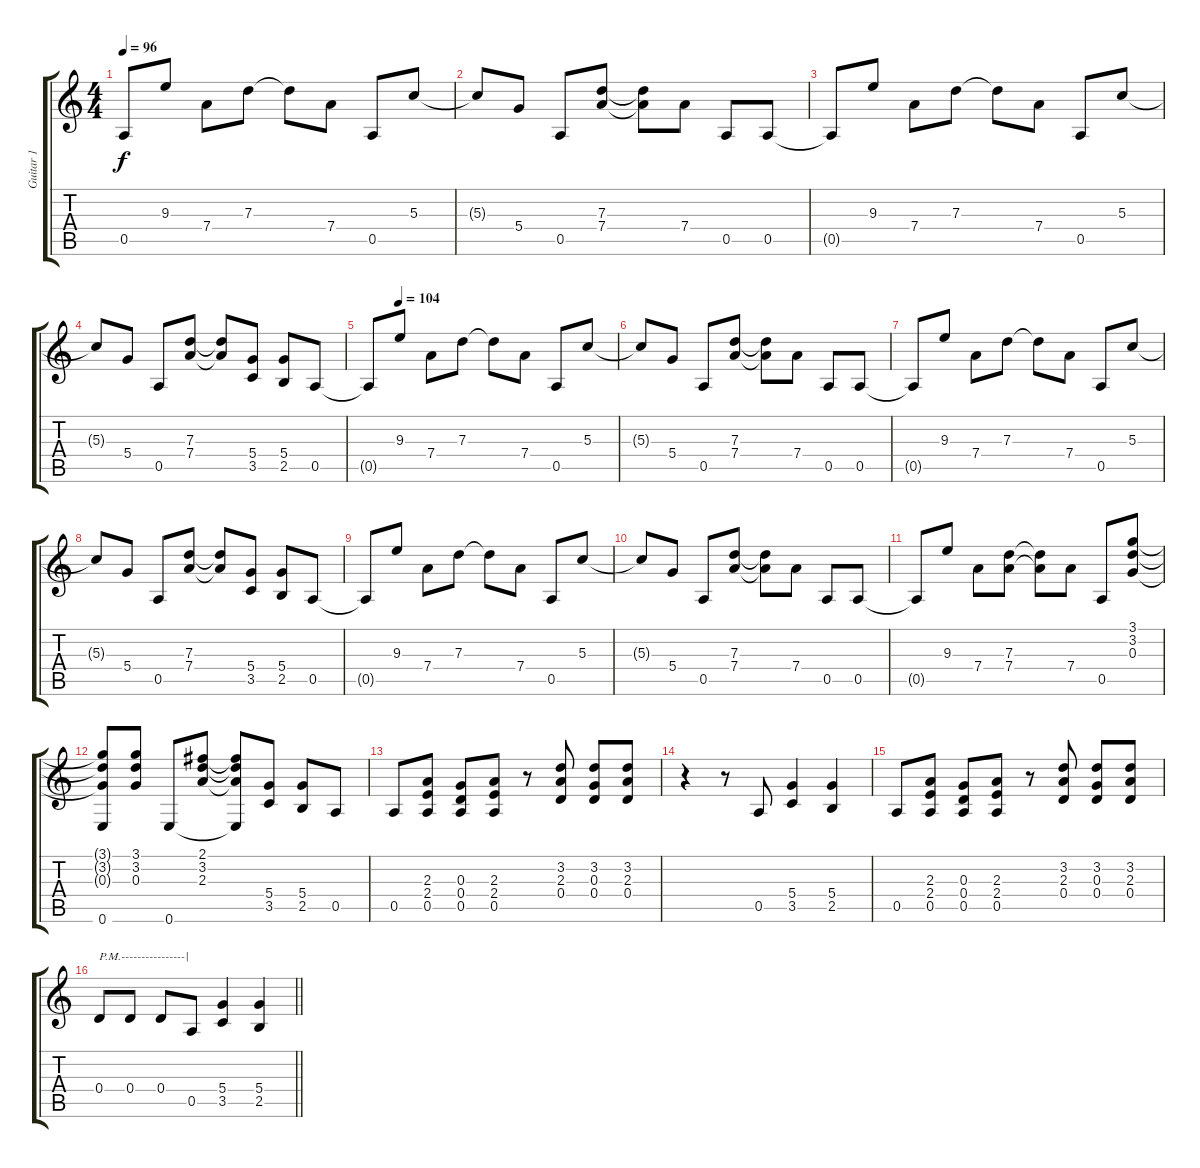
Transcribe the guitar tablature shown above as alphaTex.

\track ("Guitar 1" "Guitar 1") {instrument overdrivenguitar}
\staff {score tabs}
\tuning (E4 B3 G3 D3 A2 E2) {hide}
\ts (4 4)
\tempo 96
\clef g2
\ks c
0.5{t}.8{dy f} 9.3.8 7.4.8 7.3.8 7.3{t}.8 7.4.8 0.5.8 5.3.8 |
5.3{t}.8 5.4.8 0.5.8 (7.3 7.4).8 (7.3{t} 7.4{t}).8 7.4.8 0.5.8 0.5.8 |
0.5{t}.8 9.3.8 7.4.8 7.3.8 7.3{t}.8 7.4.8 0.5.8 5.3.8 |
5.3{t}.8 5.4.8 0.5.8 (7.3 7.4).8 (7.3{t} 7.4{t}).8 (5.4 3.5).8 (5.4 2.5).8 0.5.8 |
\tempo (104 0.125)
0.5{t}.8 9.3.8 7.4.8 7.3.8 7.3{t}.8 7.4.8 0.5.8 5.3.8 |
5.3{t}.8 5.4.8 0.5.8 (7.3 7.4).8 (7.3{t} 7.4{t}).8 7.4.8 0.5.8 0.5.8 |
0.5{t}.8 9.3.8 7.4.8 7.3.8 7.3{t}.8 7.4.8 0.5.8 5.3.8 |
5.3{t}.8 5.4.8 0.5.8 (7.3 7.4).8 (7.3{t} 7.4{t}).8 (5.4 3.5).8 (5.4 2.5).8 0.5.8 |
0.5{t}.8 9.3.8 7.4.8 7.3.8 7.3{t}.8 7.4.8 0.5.8 5.3.8 |
5.3{t}.8 5.4.8 0.5.8 (7.3 7.4).8 (7.3{t} 7.4{t}).8 7.4.8 0.5.8 0.5.8 |
0.5{t}.8 9.3.8 7.4.8 (7.3 7.4).8 (7.3{t} 7.4{t}).8 7.4.8 0.5.8 (3.1 3.2 0.3).8 |
(3.1{t} 3.2{t} 0.3{t} 0.6).8 (3.1 3.2 0.3).8 0.6.8 (2.1 3.2 2.3).8 (2.1{t} 3.2{t} 2.3{t} 0.6{t}).8 (5.4 3.5).8 (5.4 2.5).8 0.5.8 |
0.5.8 (2.3 2.4 0.5).8 (0.3 0.4 0.5).8 (2.3 2.4 0.5).8 r.8 (3.2 2.3 0.4).8 (3.2 0.3 0.4).8 (3.2 2.3 0.4).8 |
r.4 r.8 0.5.8 (5.4 3.5).4 (5.4 2.5).4 |
0.5.8 (2.3 2.4 0.5).8 (0.3 0.4 0.5).8 (2.3 2.4 0.5).8 r.8 (3.2 2.3 0.4).8 (3.2 0.3 0.4).8 (3.2 2.3 0.4).8 |
\barLineRight lightlight
0.4.8{txt "P.M.----------------|"} 0.4.8 0.4.8 0.5.8 (5.4 3.5).4 (5.4 2.5).4
